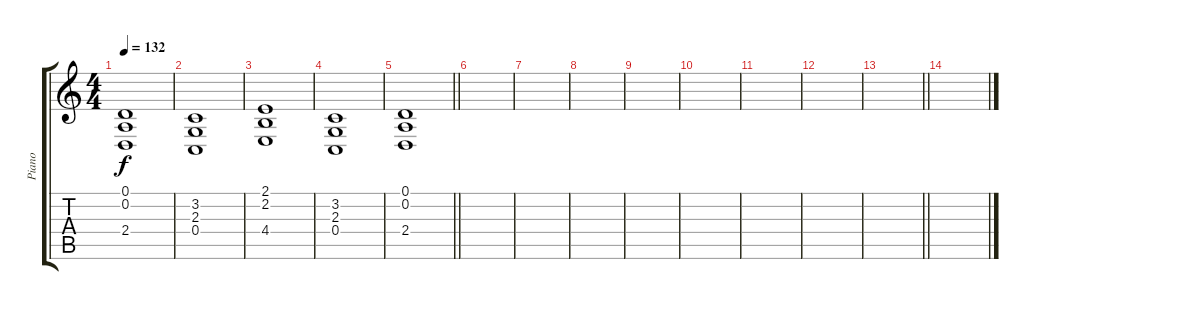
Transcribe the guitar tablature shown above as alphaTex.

\track ("Piano" "Piano") {instrument acousticgrandpiano}
\staff {score tabs}
\tuning (D4 A3 F3 C3 G2 C2) {hide}
\ts (4 4)
\tempo 132
\clef g2
\ks c
(0.1 0.2 2.4).1{dy f} |
(3.2 2.3 0.4).1 |
(2.1 2.2 4.4).1 |
(3.2 2.3 0.4).1 |
\barLineRight lightlight
(0.1 0.2 2.4).1 |
\section ("" "")
|
|
|
|
|
|
|
\barLineRight lightlight
|
\section ("" "")
